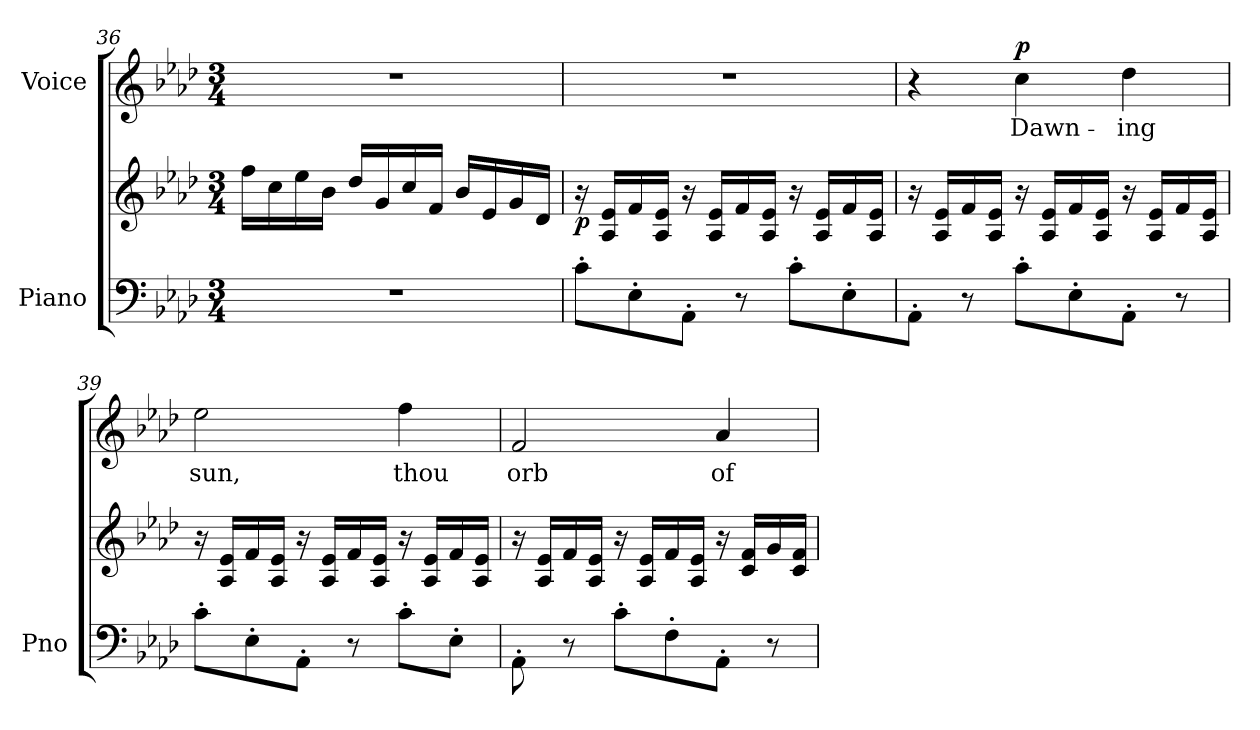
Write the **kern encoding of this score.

**kern	**kern	**dynam	**kern	**text	**dynam
*part2	*part2	*part2	*part1	*part1	*part1
*staff3	*staff2	*staff2/3	*staff1	*staff1	*staff1
*I"Piano	*	*	*I"Voice	*	*
*I'Pno	*	*	*	*	*
!!LO:LB:g=z
*clefF4	*clefG2	*	*clefG2	*	*
*k[b-e-a-d-]	*k[b-e-a-d-]	*	*k[b-e-a-d-]	*	*
*M3/4	*M3/4	*	*M3/4	*	*
=36	=36	=36	=36	=36	=36
2.r	16ff\LL	.	2.r	.	.
.	16cc\	.	.	.	.
.	16ee-\	.	.	.	.
.	16b-\JJ	.	.	.	.
.	16dd-/LL	.	.	.	.
.	16g/	.	.	.	.
.	16cc/	.	.	.	.
.	16f/JJ	.	.	.	.
.	16b-/LL	.	.	.	.
.	16e-/	.	.	.	.
.	16g/	.	.	.	.
.	16d-/JJ	.	.	.	.
!!LO:LB:g=z
=37	=37	=37	=37	=37	=37
!	!	!LO:DY:b	!	!	!
8c'\L	16r	p	2.r	.	.
.	16A-/ 16e-/LL	.	.	.	.
8E-'\	16f/	.	.	.	.
.	16A-/ 16e-/JJ	.	.	.	.
8AA-'\J	16r	.	.	.	.
.	16A-/ 16e-/LL	.	.	.	.
8r	16f/	.	.	.	.
.	16A-/ 16e-/JJ	.	.	.	.
8c'\L	16r	.	.	.	.
.	16A-/ 16e-/LL	.	.	.	.
8E-'\	16f/	.	.	.	.
.	16A-/ 16e-/JJ	.	.	.	.
=38	=38	=38	=38	=38	=38
8AA-'\J	16r	.	4r	.	.
.	16A-/ 16e-/LL	.	.	.	.
8r	16f/	.	.	.	.
.	16A-/ 16e-/JJ	.	.	.	.
!	!	!	!	!LO:LY:b	!LO:DY:a
8c'\L	16r	.	4cc\	Dawn-	p
.	16A-/ 16e-/LL	.	.	.	.
8E-'\	16f/	.	.	.	.
.	16A-/ 16e-/JJ	.	.	.	.
!	!	!	!	!LO:LY:b	!
8AA-'\J	16r	.	4dd-\	-ing	.
.	16A-/ 16e-/LL	.	.	.	.
8r	16f/	.	.	.	.
.	16A-/ 16e-/JJ	.	.	.	.
!!LO:LB:g=z
=39	=39	=39	=39	=39	=39
!	!	!	!	!LO:LY:b	!
8c'\L	16r	.	2ee-\	sun,	.
.	16A-/ 16e-/LL	.	.	.	.
8E-'\	16f/	.	.	.	.
.	16A-/ 16e-/JJ	.	.	.	.
8AA-'\J	16r	.	.	.	.
.	16A-/ 16e-/LL	.	.	.	.
8r	16f/	.	.	.	.
.	16A-/ 16e-/JJ	.	.	.	.
!	!	!	!	!LO:LY:b	!
8c'\L	16r	.	4ff\	thou	.
.	16A-/ 16e-/LL	.	.	.	.
8E-'\J	16f/	.	.	.	.
.	16A-/ 16e-/JJ	.	.	.	.
!!LO:LB:g=z
=40	=40	=40	=40	=40	=40
!	!	!	!	!LO:LY:b	!
8AA-'\	16r	.	2f/	orb	.
.	16A-/ 16e-/LL	.	.	.	.
8r	16f/	.	.	.	.
.	16A-/ 16e-/JJ	.	.	.	.
8c'\L	16r	.	.	.	.
.	16A-/ 16e-/LL	.	.	.	.
8F'\	16f/	.	.	.	.
.	16A-/ 16e-/JJ	.	.	.	.
!	!	!	!	!LO:LY:b	!
8AA-'\J	16r	.	4a-/	of	.
.	16c/ 16f/LL	.	.	.	.
8r	16g/	.	.	.	.
.	16c/ 16f/JJ	.	.	.	.
=	=	=	=	=	=
*-	*-	*-	*-	*-	*-
